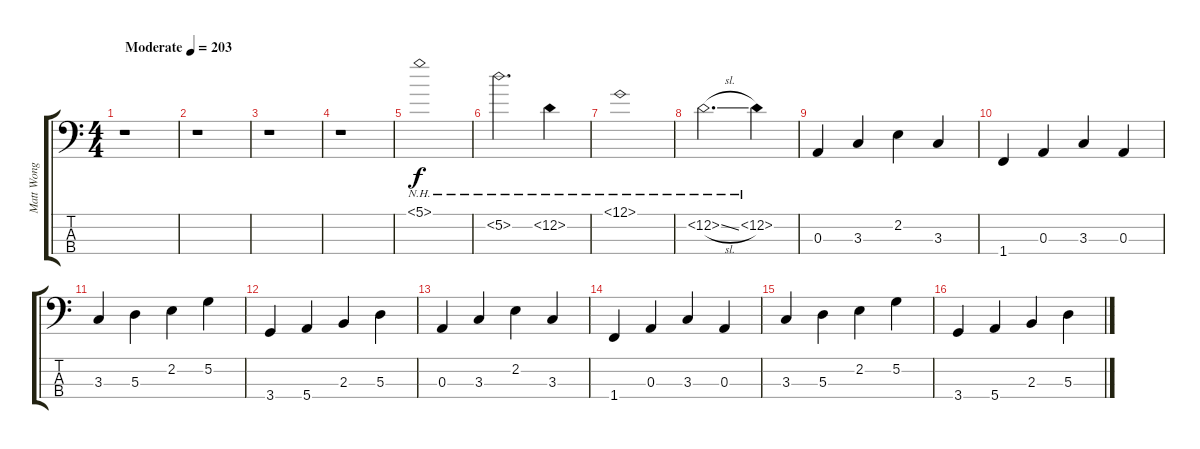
\track ("Matt Wong" "Matt Wong") {instrument electricbassfinger}
\staff {score tabs}
\tuning (G2 D2 A1 E1) {hide}
\ts (4 4)
\tempo (203 "Moderate")
\clef f4
\ks c
r.1{dy f instrument electricbassfinger} |
r.1 |
r.1 |
r.1 |
5.1{nh}.1 |
5.2{nh}.2{d} 12.2{nh}.4 |
12.1{nh}.1 |
12.2{nh sl}.2{d} 0.2{nh}.4 |
0.3.4 3.3.4 2.2.4 3.3.4 |
1.4.4 0.3.4 3.3.4 0.3.4 |
3.3.4 5.3.4 2.2.4 5.2.4 |
3.4.4 5.4.4 2.3.4 5.3.4 |
0.3.4 3.3.4 2.2.4 3.3.4 |
1.4.4 0.3.4 3.3.4 0.3.4 |
3.3.4 5.3.4 2.2.4 5.2.4 |
3.4.4 5.4.4 2.3.4 5.3.4
